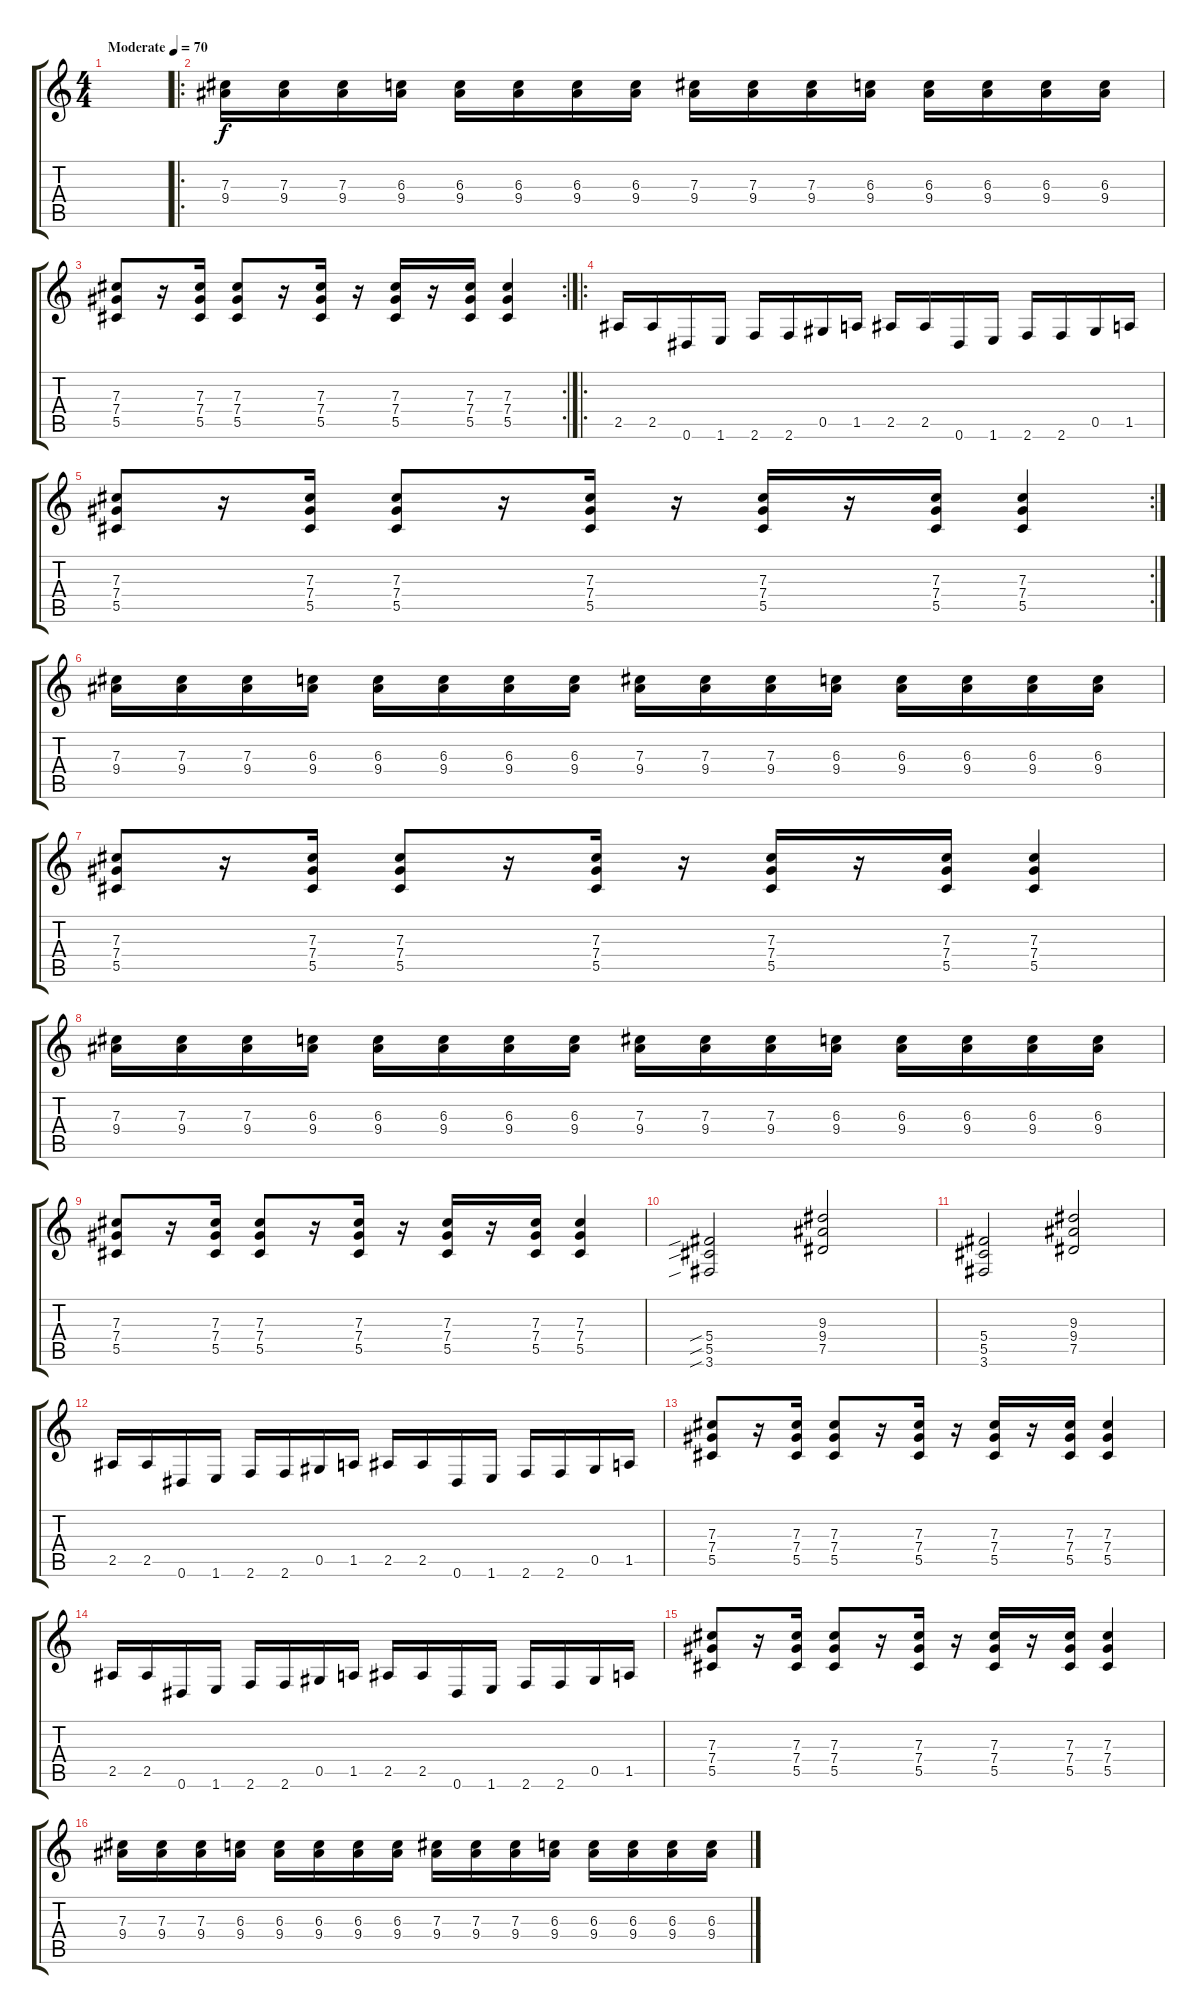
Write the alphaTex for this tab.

\track "" {instrument distortionguitar}
\staff {score tabs}
\tuning (Eb4 Bb3 Gb3 Db3 Ab2 Eb2) {hide}
\ts (4 4)
\tempo (70 "Moderate")
\clef g2
\ks c
|
\ro
(7.3 9.4).16 (7.3 9.4).16 (7.3 9.4).16 (6.3 9.4).16 (6.3 9.4).16 (6.3 9.4).16 (6.3 9.4).16 (6.3 9.4).16 (7.3 9.4).16 (7.3 9.4).16 (7.3 9.4).16 (6.3 9.4).16 (6.3 9.4).16 (6.3 9.4).16 (6.3 9.4).16 (6.3 9.4).16 |
\rc 2
(7.3 7.4 5.5).8 r.16 (7.3 7.4 5.5).16 (7.3 7.4 5.5).8 r.16 (7.3 7.4 5.5).16 r.16 (7.3 7.4 5.5).16 r.16 (7.3 7.4 5.5).16 (7.3 7.4 5.5).4 |
\ro
2.5.16 2.5.16 0.6.16 1.6.16 2.6.16 2.6.16 0.5.16 1.5.16 2.5.16 2.5.16 0.6.16 1.6.16 2.6.16 2.6.16 0.5.16 1.5.16 |
\rc 2
(7.3 7.4 5.5).8 r.16 (7.3 7.4 5.5).16 (7.3 7.4 5.5).8 r.16 (7.3 7.4 5.5).16 r.16 (7.3 7.4 5.5).16 r.16 (7.3 7.4 5.5).16 (7.3 7.4 5.5).4 |
(7.3 9.4).16{volume 10} (7.3 9.4).16 (7.3 9.4).16 (6.3 9.4).16 (6.3 9.4).16 (6.3 9.4).16 (6.3 9.4).16 (6.3 9.4).16 (7.3 9.4).16 (7.3 9.4).16 (7.3 9.4).16 (6.3 9.4).16 (6.3 9.4).16 (6.3 9.4).16 (6.3 9.4).16 (6.3 9.4).16 |
(7.3 7.4 5.5).8 r.16 (7.3 7.4 5.5).16 (7.3 7.4 5.5).8 r.16 (7.3 7.4 5.5).16 r.16 (7.3 7.4 5.5).16 r.16 (7.3 7.4 5.5).16 (7.3 7.4 5.5).4 |
(7.3 9.4).16 (7.3 9.4).16 (7.3 9.4).16 (6.3 9.4).16 (6.3 9.4).16 (6.3 9.4).16 (6.3 9.4).16 (6.3 9.4).16 (7.3 9.4).16 (7.3 9.4).16 (7.3 9.4).16 (6.3 9.4).16 (6.3 9.4).16 (6.3 9.4).16 (6.3 9.4).16 (6.3 9.4).16 |
(7.3 7.4 5.5).8 r.16 (7.3 7.4 5.5).16 (7.3 7.4 5.5).8 r.16 (7.3 7.4 5.5).16 r.16 (7.3 7.4 5.5).16 r.16 (7.3 7.4 5.5).16 (7.3 7.4 5.5).4 |
(5.4{sib} 5.5{sib} 3.6{sib}).2{volume 16} (9.3 9.4 7.5).2 |
(5.4 5.5 3.6).2 (9.3 9.4 7.5).2 |
2.5.16 2.5.16 0.6.16 1.6.16 2.6.16 2.6.16 0.5.16 1.5.16 2.5.16 2.5.16 0.6.16 1.6.16 2.6.16 2.6.16 0.5.16 1.5.16 |
(7.3 7.4 5.5).8 r.16 (7.3 7.4 5.5).16 (7.3 7.4 5.5).8 r.16 (7.3 7.4 5.5).16 r.16 (7.3 7.4 5.5).16 r.16 (7.3 7.4 5.5).16 (7.3 7.4 5.5).4 |
2.5.16 2.5.16 0.6.16 1.6.16 2.6.16 2.6.16 0.5.16 1.5.16 2.5.16 2.5.16 0.6.16 1.6.16 2.6.16 2.6.16 0.5.16 1.5.16 |
(7.3 7.4 5.5).8 r.16 (7.3 7.4 5.5).16 (7.3 7.4 5.5).8 r.16 (7.3 7.4 5.5).16 r.16 (7.3 7.4 5.5).16 r.16 (7.3 7.4 5.5).16 (7.3 7.4 5.5).4 |
(7.3 9.4).16{volume 10} (7.3 9.4).16 (7.3 9.4).16 (6.3 9.4).16 (6.3 9.4).16 (6.3 9.4).16 (6.3 9.4).16 (6.3 9.4).16 (7.3 9.4).16 (7.3 9.4).16 (7.3 9.4).16 (6.3 9.4).16 (6.3 9.4).16 (6.3 9.4).16 (6.3 9.4).16 (6.3 9.4).16
